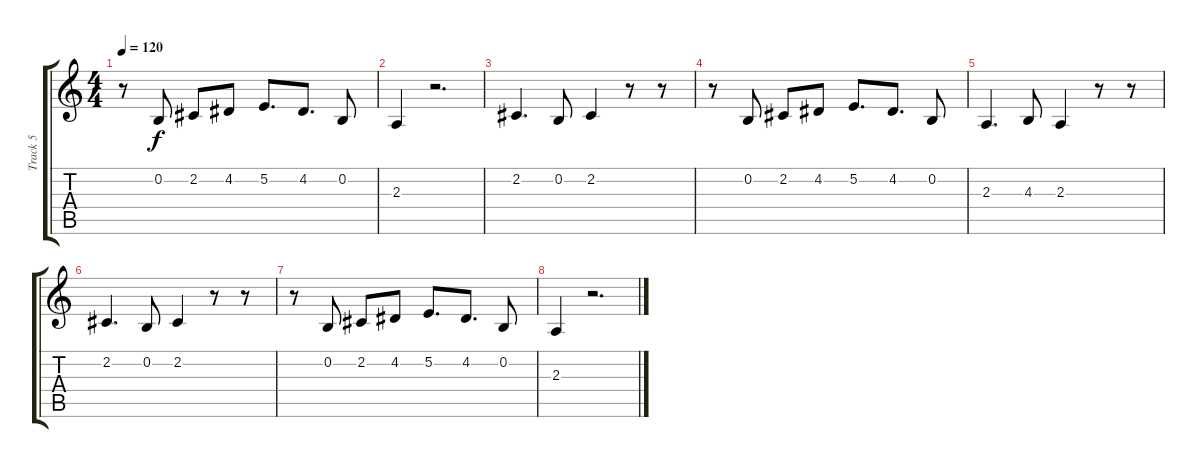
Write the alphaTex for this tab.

\track ("Track 5" "Track 5") {instrument violin}
\staff {score tabs}
\tuning (E4 B3 G3 D3 A2 E2) {hide}
\ts (4 4)
\tempo 120
\clef g2
\ks c
r.8{dy f} 0.2.8 2.2.8 4.2.8 5.2.8{d} 4.2.8{d} 0.2.8 |
2.3.4 r.2{d} |
2.2.4{d} 0.2.8 2.2.4 r.8 r.8 |
r.8 0.2.8 2.2.8 4.2.8 5.2.8{d} 4.2.8{d} 0.2.8 |
2.3.4{d} 4.3.8 2.3.4 r.8 r.8 |
2.2.4{d} 0.2.8 2.2.4 r.8 r.8 |
r.8 0.2.8 2.2.8 4.2.8 5.2.8{d} 4.2.8{d} 0.2.8 |
2.3.4 r.2{d}
